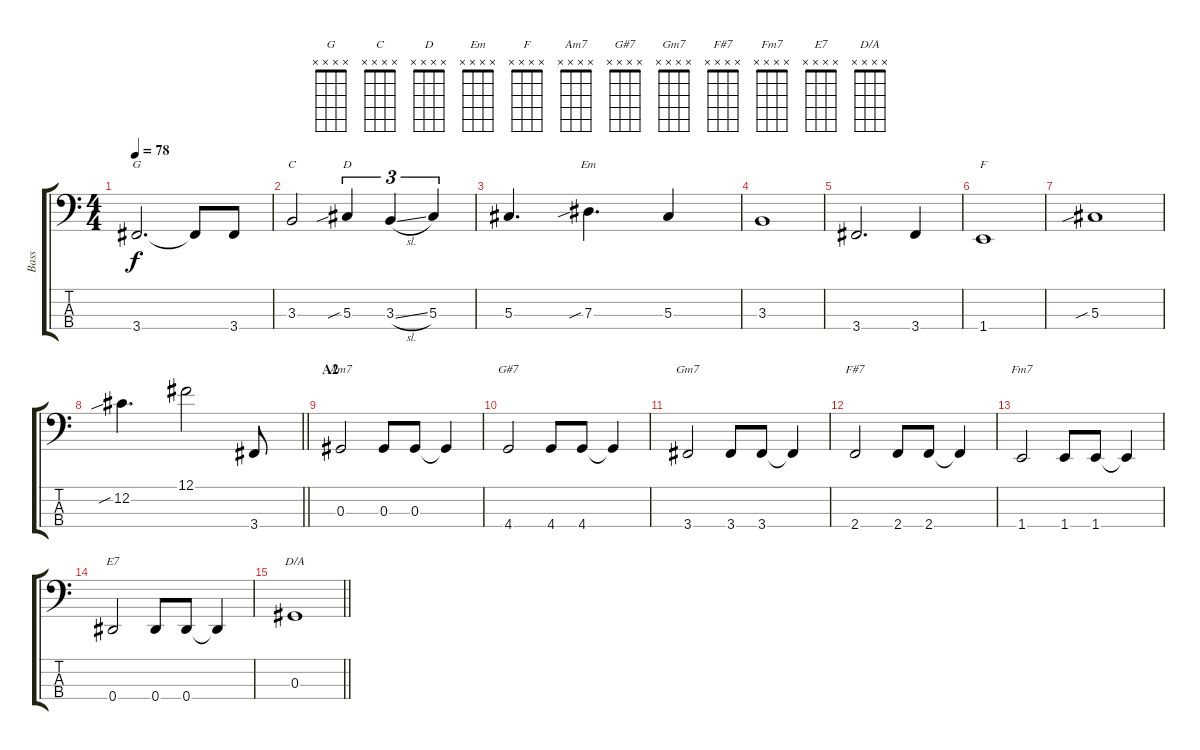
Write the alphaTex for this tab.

\track ("Bass" "Bass") {instrument acousticbass}
\staff {score tabs}
\tuning (Gb2 Db2 Ab1 Eb1) {hide}
\chord ("G" x x x x)
\chord ("C" x x x x)
\chord ("D" x x x x)
\chord ("Em" x x x x)
\chord ("F" x x x x)
\chord ("Am7" x x x x)
\chord ("G#7" x x x x)
\chord ("Gm7" x x x x)
\chord ("F#7" x x x x)
\chord ("Fm7" x x x x)
\chord ("E7" x x x x)
\chord ("D/A" x x x x)
\ts (4 4)
\tempo 78
\clef f4
\ks c
3.4.2{d ch "G" dy f} 3.4{t}.8 3.4.8 |
3.3.2{ch "C"} 5.3{sib}.4{tu (3 2) ch "D"} 3.3{sl}.4{tu (3 2)} 5.3.4{tu (3 2)} |
5.3.4{d} 7.3{sib}.4{d ch "Em"} 5.3.4 |
3.3.1 |
3.4.2{d} 3.4.4 |
1.4.1{ch "F"} |
5.3{sib}.1 |
\barLineRight lightlight
12.2{sib}.4{d} 12.1.2 3.4.8 |
\section ("" "A2")
0.3.2{ch "Am7"} 0.3.8 0.3.8 0.3{t}.4 |
4.4.2{ch "G#7"} 4.4.8 4.4.8 4.4{t}.4 |
3.4.2{ch "Gm7"} 3.4.8 3.4.8 3.4{t}.4 |
2.4.2{ch "F#7"} 2.4.8 2.4.8 2.4{t}.4 |
1.4.2{ch "Fm7"} 1.4.8 1.4.8 1.4{t}.4 |
0.4.2{ch "E7"} 0.4.8 0.4.8 0.4{t}.4 |
\barLineRight lightlight
0.3.1{ch "D/A"}
